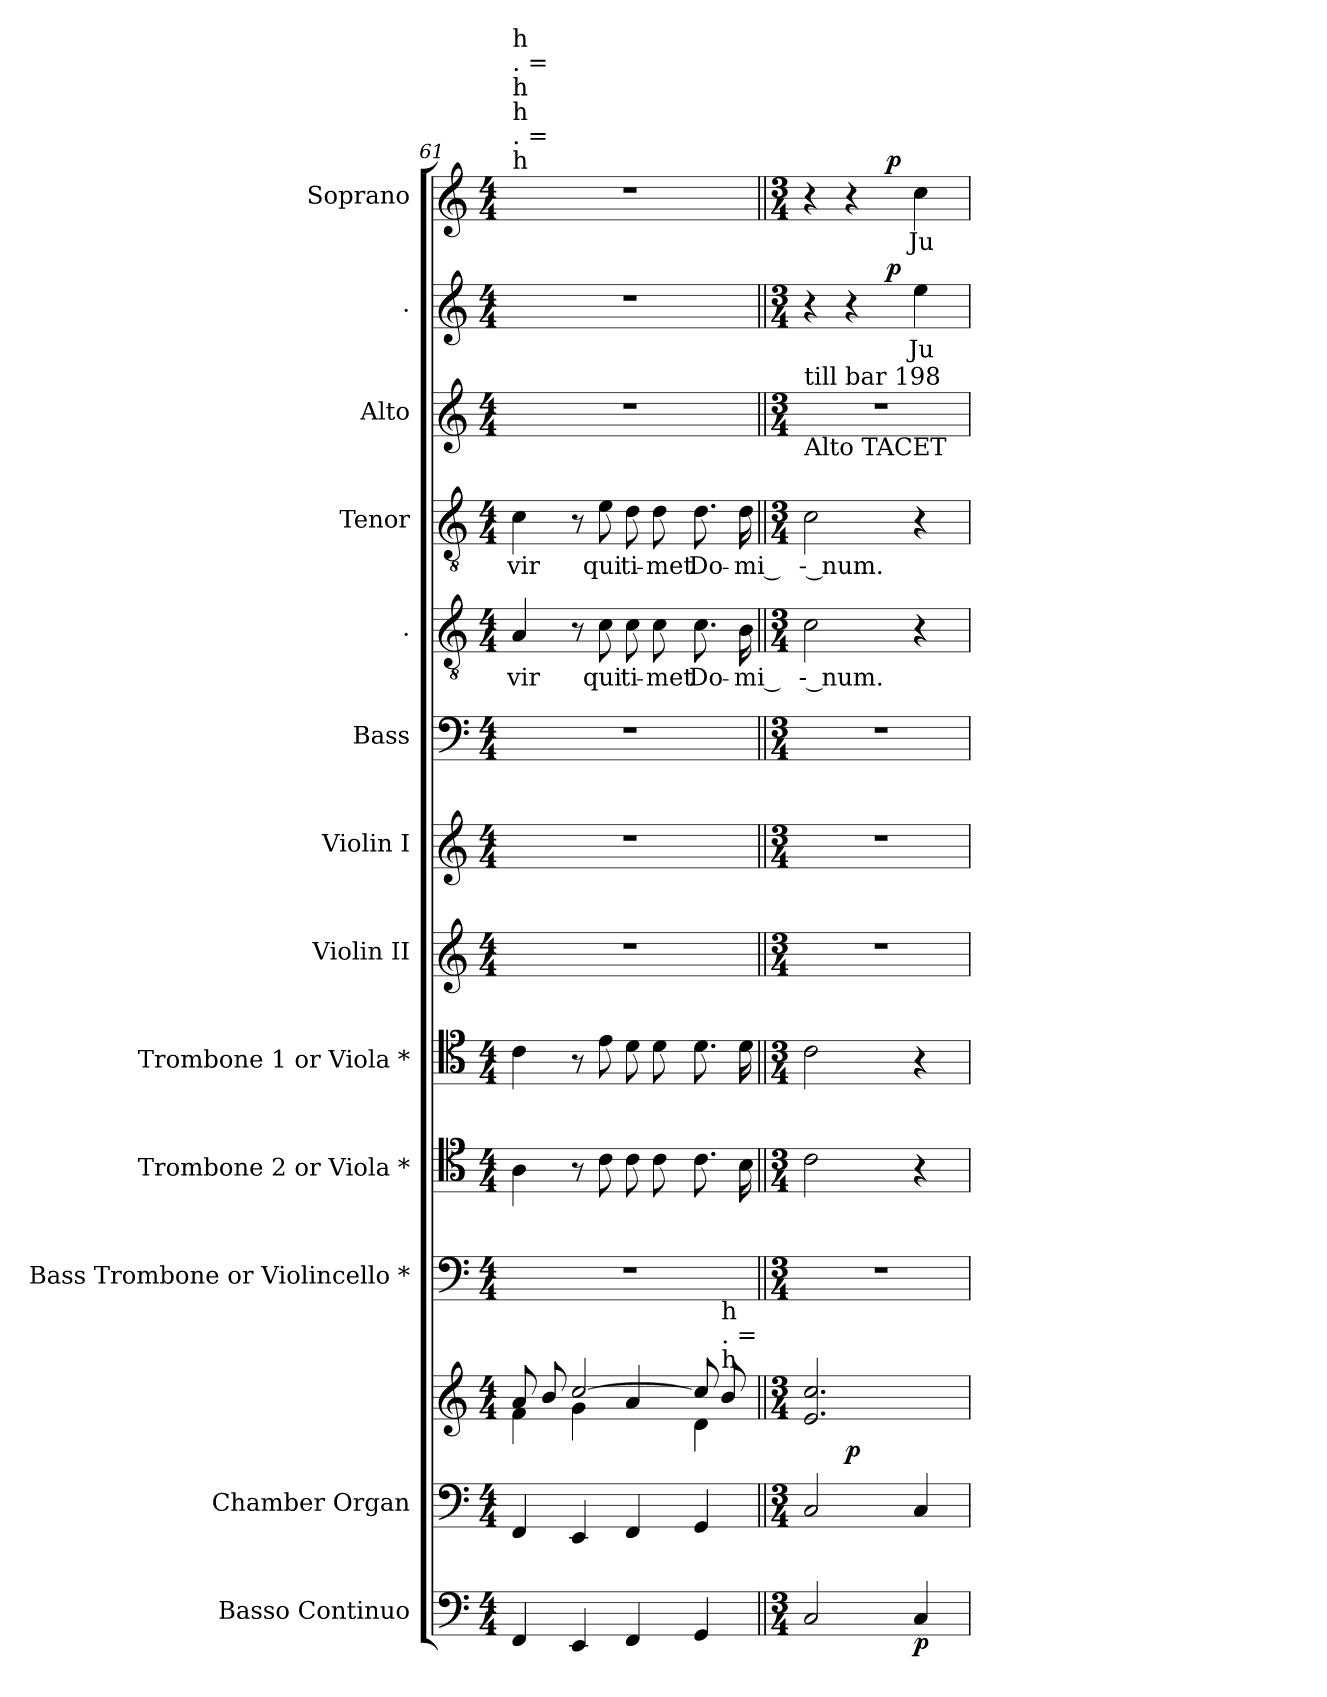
**kern	**dynam	**kern	**kern	**dynam	**kern	**kern	**kern	**kern	**kern	**kern	**kern	**text	**kern	**text	**kern	**kern	**text	**dynam	**kern	**text	**dynam
*part13	*part13	*part12	*part12	*part12	*part11	*part10	*part9	*part8	*part7	*part6	*part5	*part5	*part4	*part4	*part3	*part2	*part2	*part2	*part1	*part1	*part1
*staff14	*staff14	*staff13	*staff12	*staff12/13	*staff11	*staff10	*staff9	*staff8	*staff7	*staff6	*staff5	*staff5	*staff4	*staff4	*staff3	*staff2	*staff2	*staff2	*staff1	*staff1	*staff1
*I"Basso  Continuo	*	*I"Chamber  Organ	*	*	*I"Bass Trombone or Violincello *	*I"Trombone 2 or Viola *	*I"Trombone 1 or Viola *	*I"Violin II	*I"Violin I	*I"Bass	*I".	*	*I"Tenor	*	*I"Alto	*I".	*	*	*I"Soprano	*	*
*I'B Cont	*	*I'Org.	*	*	*I'B. Tbn.	*I'Tbn 2	*I'Tbn 1	*I'Vln. II	*I'Vln. I	*I'B.	*	*	*I'T,	*	*I'A.	*	*	*	*I'S.	*	*
*clefF4	*	*clefF4	*clefG2	*	*clefF4	*clefC4	*clefC4	*clefG2	*clefG2	*clefF4	*clefGv2	*	*clefGv2	*	*clefG2	*clefG2	*	*	*clefG2	*	*
*ITrd7c12	*	*	*	*	*	*	*	*	*	*	*ITrd7c12	*	*ITrd7c12	*	*	*	*	*	*	*	*
*k[]	*	*k[]	*k[]	*	*k[]	*k[]	*k[]	*k[]	*k[]	*k[]	*k[]	*	*k[]	*	*k[]	*k[]	*	*	*k[]	*	*
*C:	*	*C:	*C:	*	*C:	*C:	*C:	*C:	*C:	*C:	*C:	*	*C:	*	*C:	*C:	*	*	*C:	*	*
*M4/4	*	*M4/4	*M4/4	*	*M4/4	*M4/4	*M4/4	*M4/4	*M4/4	*M4/4	*M4/4	*	*M4/4	*	*M4/4	*M4/4	*	*	*M4/4	*	*
=61	=61	=61	=61	=61	=61	=61	=61	=61	=61	=61	=61	=61	=61	=61	=61	=61	=61	=61	=61	=61	=61
*	*	*	*^	*	*	*	*	*	*	*	*	*	*	*	*	*	*	*	*	*	*
!	!	!	!	!	!	!	!	!	!	!	!	!	!LO:LY:b:color=#000000	!	!	!	!	!	!	!	!	!
!	!	!	!	!	!	!	!	!	!	!	!	!	!	!	!	!	!	!	!	!LO:TX:a:t=h	!	!
!	!	!	!	!	!	!	!	!	!	!	!	!	!	!	!	!	!	!	!	!LO:TX:t=. =	!	!
!	!	!	!	!	!	!	!	!	!	!	!	!	!	!	!	!	!	!	!	!LO:TX:t=h	!	!
!	!	!	!	!	!	!	!	!	!	!	!	!	!	!	!	!	!	!	!	!LO:TX:a:t=h	!	!
!	!	!	!	!	!	!	!	!	!	!	!	!	!	!	!	!	!	!	!	!LO:TX:t=. =	!	!
!	!	!	!	!	!	!	!	!	!	!	!	!	!	!	!	!	!	!	!	!LO:TX:t=h	!	!
!	!	!	!	!	!	!	!	!	!	!	!	!	!	!	!LO:LY:b:color=#000000	!	!	!	!	!	!	!
4FFFi/	.	4FFi/	8ai/	4fi\	.	1r	4Ai\	4ci\	1r	1r	1r	4AAi/	vir	4Ci\	vir	1r	1r	.	.	1r	.	.
.	.	.	8bi/	.	.	.	.	.	.	.	.	.	.	.	.	.	.	.	.	.	.	.
4EEEi/	.	4EEi/	[2cci/	4gi\	.	.	8r	8r	.	.	.	8r	.	8r	.	.	.	.	.	.	.	.
!	!	!	!	!	!	!	!	!	!	!	!	!	!LO:LY:b:color=#000000	!	!	!	!	!	!	!	!	!
!	!	!	!	!	!	!	!	!	!	!	!	!	!	!	!LO:LY:b:color=#000000	!	!	!	!	!	!	!
.	.	.	.	.	.	.	8ci\	8ei\	.	.	.	8Ci\	qui	8Ei\	qui	.	.	.	.	.	.	.
!	!	!	!	!	!	!	!	!	!	!	!	!	!LO:LY:b:color=#000000	!	!	!	!	!	!	!	!	!
!	!	!	!	!	!	!	!	!	!	!	!	!	!	!	!LO:LY:b:color=#000000	!	!	!	!	!	!	!
4FFFi/	.	4FFi/	.	4ai/	.	.	8ci\	8di\	.	.	.	8Ci\	ti-	8Di\	ti-	.	.	.	.	.	.	.
!	!	!	!	!	!	!	!	!	!	!	!	!	!LO:LY:b:color=#000000	!	!	!	!	!	!	!	!	!
!	!	!	!	!	!	!	!	!	!	!	!	!	!	!	!LO:LY:b:color=#000000	!	!	!	!	!	!	!
.	.	.	.	.	.	.	8ci\	8di\	.	.	.	8Ci\	-met	8Di\	-met	.	.	.	.	.	.	.
!	!	!	!	!	!	!	!	!	!	!	!	!	!LO:LY:b:color=#000000	!	!	!	!	!	!	!	!	!
!	!	!	!	!	!	!	!	!	!	!	!	!	!	!	!LO:LY:b:color=#000000	!	!	!	!	!	!	!
4GGGi/	.	4GGi/	8cci/]	4di\	.	.	8.ci\	8.di\	.	.	.	8.Ci\	Do-	8.Di\	Do-	.	.	.	.	.	.	.
!	!	!	!LO:TX:a:t=h	!	!	!	!	!	!	!	!	!	!	!	!	!	!	!	!	!	!	!
!	!	!	!LO:TX:t=. =	!	!	!	!	!	!	!	!	!	!	!	!	!	!	!	!	!	!	!
!	!	!	!LO:TX:t=h	!	!	!	!	!	!	!	!	!	!	!	!	!	!	!	!	!	!	!
.	.	.	8bi/	.	.	.	.	.	.	.	.	.	.	.	.	.	.	.	.	.	.	.
!	!	!	!	!	!	!	!	!	!	!	!	!	!LO:LY:b:color=#000000	!	!	!	!	!	!	!	!	!
!	!	!	!	!	!	!	!	!	!	!	!	!	!	!	!LO:LY:b:color=#000000	!	!	!	!	!	!	!
.	.	.	.	.	.	.	16Bi\	16di\	.	.	.	16BBi\	-mi --	16Di\	-mi --	.	.	.	.	.	.	.
!!LO:PB:g=z
=62||	=62||	=62||	=62||	=62||	=62||	=62||	=62||	=62||	=62||	=62||	=62||	=62||	=62||	=62||	=62||	=62||	=62||	=62||	=62||	=62||	=62||	=62||
*M3/4	*	*M3/4	*M3/4	*	*	*M3/4	*M3/4	*M3/4	*M3/4	*M3/4	*M3/4	*M3/4	*	*M3/4	*	*M3/4	*M3/4	*	*	*M3/4	*	*
!	!	!	!	!	!	!LO:N:vis=1	!	!	!LO:N:vis=1	!LO:N:vis=1	!LO:N:vis=1	!	!	!	!	!	!	!	!	!	!	!
!	!	!	!	!	!	!	!	!	!	!	!	!	!LO:LY:b:color=#000000	!	!	!	!	!	!	!	!	!
!	!	!	!	!	!	!	!	!	!	!	!	!	!	!	!	!LO:TX:b:t=Alto TACET	!	!	!	!	!	!
!	!	!	!	!	!	!	!	!	!	!	!	!	!	!	!	!LO:TX:t=till bar 198	!	!	!	!	!	!
!	!	!	!	!	!	!	!	!	!	!	!	!	!	!	!LO:LY:b:color=#000000	!LO:N:vis=1	!	!	!	!	!	!
*	*	*	*	*	*	*	*	*	*	*	*	*	*	*	*	*	*^	*	*	*^	*	*
2CCi/	.	2Ci/	2.ei/ 2.cci	4ryy	.	2.r	2ci\	2ci\	2.r	2.r	2.r	2Ci\	-- num.	2Ci\	-- num.	2.r	4r	4ryy	.	.	4r	4ryy	.	.
.	.	.	.	2ryy	p	.	.	.	.	.	.	.	.	.	.	.	4r	16ryy	.	.	4r	16ryy	.	.
.	.	.	.	.	.	.	.	.	.	.	.	.	.	.	.	.	.	32ryy	.	.	.	32ryy	.	.
.	.	.	.	.	.	.	.	.	.	.	.	.	.	.	.	.	.	64...ryy	.	.	.	64...ryy	.	.
.	.	.	.	.	.	.	.	.	.	.	.	.	.	.	.	.	.	4ryy	.	p	.	4ryy	.	p
!	!	!	!	!	!	!	!	!	!	!	!	!	!	!	!	!	!	!	!LO:LY:b:color=#000000	!	!	!	!	!
!	!	!	!	!	!	!	!	!	!	!	!	!	!	!	!	!	!	!	!	!	!	!	!LO:LY:b:color=#000000	!
4CCi/	p	4Ci/	.	.	.	.	4r	4r	.	.	.	4r	.	4r	.	.	4eei\	.	Ju-	.	4cci\	.	Ju-	.
.	.	.	.	.	.	.	.	.	.	.	.	.	.	.	.	.	.	8ryy	.	.	.	8ryy	.	.
.	.	.	.	.	.	.	.	.	.	.	.	.	.	.	.	.	.	512ryy	.	.	.	512ryy	.	.
*	*	*	*	*	*	*	*	*	*	*	*	*	*	*	*	*	*v	*v	*	*	*	*	*	*
*	*	*	*v	*v	*	*	*	*	*	*	*	*	*	*	*	*	*	*	*	*v	*v	*	*
=	=	=	=	=	=	=	=	=	=	=	=	=	=	=	=	=	=	=	=	=	=
*-	*-	*-	*-	*-	*-	*-	*-	*-	*-	*-	*-	*-	*-	*-	*-	*-	*-	*-	*-	*-	*-
